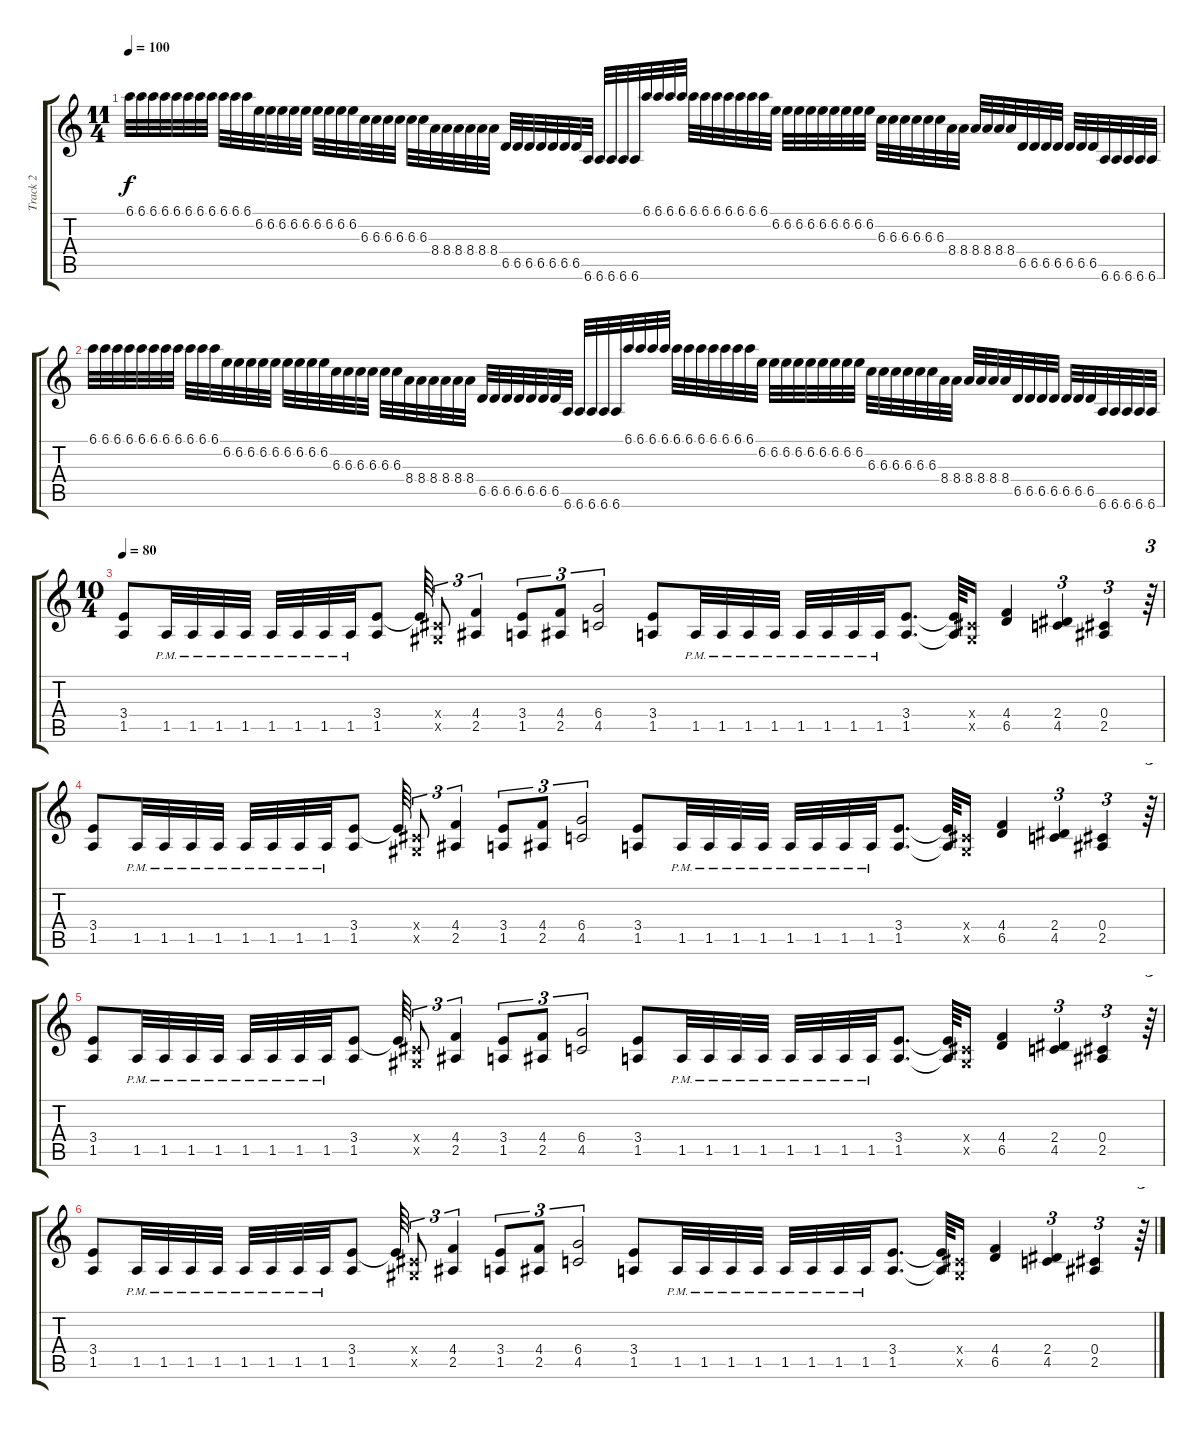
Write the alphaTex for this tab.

\track ("Track 2" "Track 2") {instrument distortionguitar}
\staff {score tabs}
\tuning (Eb4 Bb3 Gb3 Db3 Ab2 Eb2) {hide}
\ts (11 4)
\tempo 100
\clef g2
\ks c
6.1.32{dy f} 6.1.32 6.1.32 6.1.32 6.1.32 6.1.32 6.1.32 6.1.32 6.1.32 6.1.32 6.1.32 6.2.32 6.2.32 6.2.32 6.2.32 6.2.32 6.2.32 6.2.32 6.2.32 6.2.32 6.3.32 6.3.32 6.3.32 6.3.32 6.3.32 6.3.32 8.4.32 8.4.32 8.4.32 8.4.32 8.4.32 8.4.32 6.5.32 6.5.32 6.5.32 6.5.32 6.5.32 6.5.32 6.5.32 6.6.32 6.6.32 6.6.32 6.6.32 6.6.32 6.1.32 6.1.32 6.1.32 6.1.32 6.1.32 6.1.32 6.1.32 6.1.32 6.1.32 6.1.32 6.1.32 6.2.32 6.2.32 6.2.32 6.2.32 6.2.32 6.2.32 6.2.32 6.2.32 6.2.32 6.3.32 6.3.32 6.3.32 6.3.32 6.3.32 6.3.32 8.4.32 8.4.32 8.4.32 8.4.32 8.4.32 8.4.32 6.5.32 6.5.32 6.5.32 6.5.32 6.5.32 6.5.32 6.5.32 6.6.32 6.6.32 6.6.32 6.6.32 6.6.32 |
6.1.32 6.1.32 6.1.32 6.1.32 6.1.32 6.1.32 6.1.32 6.1.32 6.1.32 6.1.32 6.1.32 6.2.32 6.2.32 6.2.32 6.2.32 6.2.32 6.2.32 6.2.32 6.2.32 6.2.32 6.3.32 6.3.32 6.3.32 6.3.32 6.3.32 6.3.32 8.4.32 8.4.32 8.4.32 8.4.32 8.4.32 8.4.32 6.5.32 6.5.32 6.5.32 6.5.32 6.5.32 6.5.32 6.5.32 6.6.32 6.6.32 6.6.32 6.6.32 6.6.32 6.1.32 6.1.32 6.1.32 6.1.32 6.1.32 6.1.32 6.1.32 6.1.32 6.1.32 6.1.32 6.1.32 6.2.32 6.2.32 6.2.32 6.2.32 6.2.32 6.2.32 6.2.32 6.2.32 6.2.32 6.3.32 6.3.32 6.3.32 6.3.32 6.3.32 6.3.32 8.4.32 8.4.32 8.4.32 8.4.32 8.4.32 8.4.32 6.5.32 6.5.32 6.5.32 6.5.32 6.5.32 6.5.32 6.5.32 6.6.32 6.6.32 6.6.32 6.6.32 6.6.32 |
\ts (10 4)
\tempo 80
(3.4 1.5).8{instrument distortionguitar} 1.5{pm}.32 1.5{pm}.32 1.5{pm}.32 1.5{pm}.32 1.5{pm}.32 1.5{pm}.32 1.5{pm}.32 1.5{pm}.32 (3.4 1.5).8 3.4{t}.64 (0.4{x} 0.5{x}).8{tu (3 2)} (4.4 2.5).4{tu (3 2)} (3.4 1.5).8{tu (3 2)} (4.4 2.5).8{tu (3 2)} (6.4 4.5).2{tu (3 2)} (3.4 1.5).8 1.5{pm}.32 1.5{pm}.32 1.5{pm}.32 1.5{pm}.32 1.5{pm}.32 1.5{pm}.32 1.5{pm}.32 1.5{pm}.32 (3.4 1.5).8{d} (3.4{t} 1.5{t}).64 (0.4{x} 0.5{x}).16 (4.4 6.5).4 (2.4 4.5).4{tu (3 2)} (0.4 2.5).4{tu (3 2)} r.64{tu (3 2)} |
(3.4 1.5).8 1.5{pm}.32 1.5{pm}.32 1.5{pm}.32 1.5{pm}.32 1.5{pm}.32 1.5{pm}.32 1.5{pm}.32 1.5{pm}.32 (3.4 1.5).8 3.4{t}.64 (0.4{x} 0.5{x}).8{tu (3 2)} (4.4 2.5).4{tu (3 2)} (3.4 1.5).8{tu (3 2)} (4.4 2.5).8{tu (3 2)} (6.4 4.5).2{tu (3 2)} (3.4 1.5).8 1.5{pm}.32 1.5{pm}.32 1.5{pm}.32 1.5{pm}.32 1.5{pm}.32 1.5{pm}.32 1.5{pm}.32 1.5{pm}.32 (3.4 1.5).8{d} (3.4{t} 1.5{t}).64 (0.4{x} 0.5{x}).16 (4.4 6.5).4 (2.4 4.5).4{tu (3 2)} (0.4 2.5).4{tu (3 2)} r.64{tu (3 2)} |
(3.4 1.5).8 1.5{pm}.32 1.5{pm}.32 1.5{pm}.32 1.5{pm}.32 1.5{pm}.32 1.5{pm}.32 1.5{pm}.32 1.5{pm}.32 (3.4 1.5).8 3.4{t}.64 (0.4{x} 0.5{x}).8{tu (3 2)} (4.4 2.5).4{tu (3 2)} (3.4 1.5).8{tu (3 2)} (4.4 2.5).8{tu (3 2)} (6.4 4.5).2{tu (3 2)} (3.4 1.5).8 1.5{pm}.32 1.5{pm}.32 1.5{pm}.32 1.5{pm}.32 1.5{pm}.32 1.5{pm}.32 1.5{pm}.32 1.5{pm}.32 (3.4 1.5).8{d} (3.4{t} 1.5{t}).64 (0.4{x} 0.5{x}).16 (4.4 6.5).4 (2.4 4.5).4{tu (3 2)} (0.4 2.5).4{tu (3 2)} r.64{tu (3 2)} |
(3.4 1.5).8 1.5{pm}.32 1.5{pm}.32 1.5{pm}.32 1.5{pm}.32 1.5{pm}.32 1.5{pm}.32 1.5{pm}.32 1.5{pm}.32 (3.4 1.5).8 3.4{t}.64 (0.4{x} 0.5{x}).8{tu (3 2)} (4.4 2.5).4{tu (3 2)} (3.4 1.5).8{tu (3 2)} (4.4 2.5).8{tu (3 2)} (6.4 4.5).2{tu (3 2)} (3.4 1.5).8 1.5{pm}.32 1.5{pm}.32 1.5{pm}.32 1.5{pm}.32 1.5{pm}.32 1.5{pm}.32 1.5{pm}.32 1.5{pm}.32 (3.4 1.5).8{d} (3.4{t} 1.5{t}).64 (0.4{x} 0.5{x}).16 (4.4 6.5).4 (2.4 4.5).4{tu (3 2)} (0.4 2.5).4{tu (3 2)} r.64{tu (3 2)}
